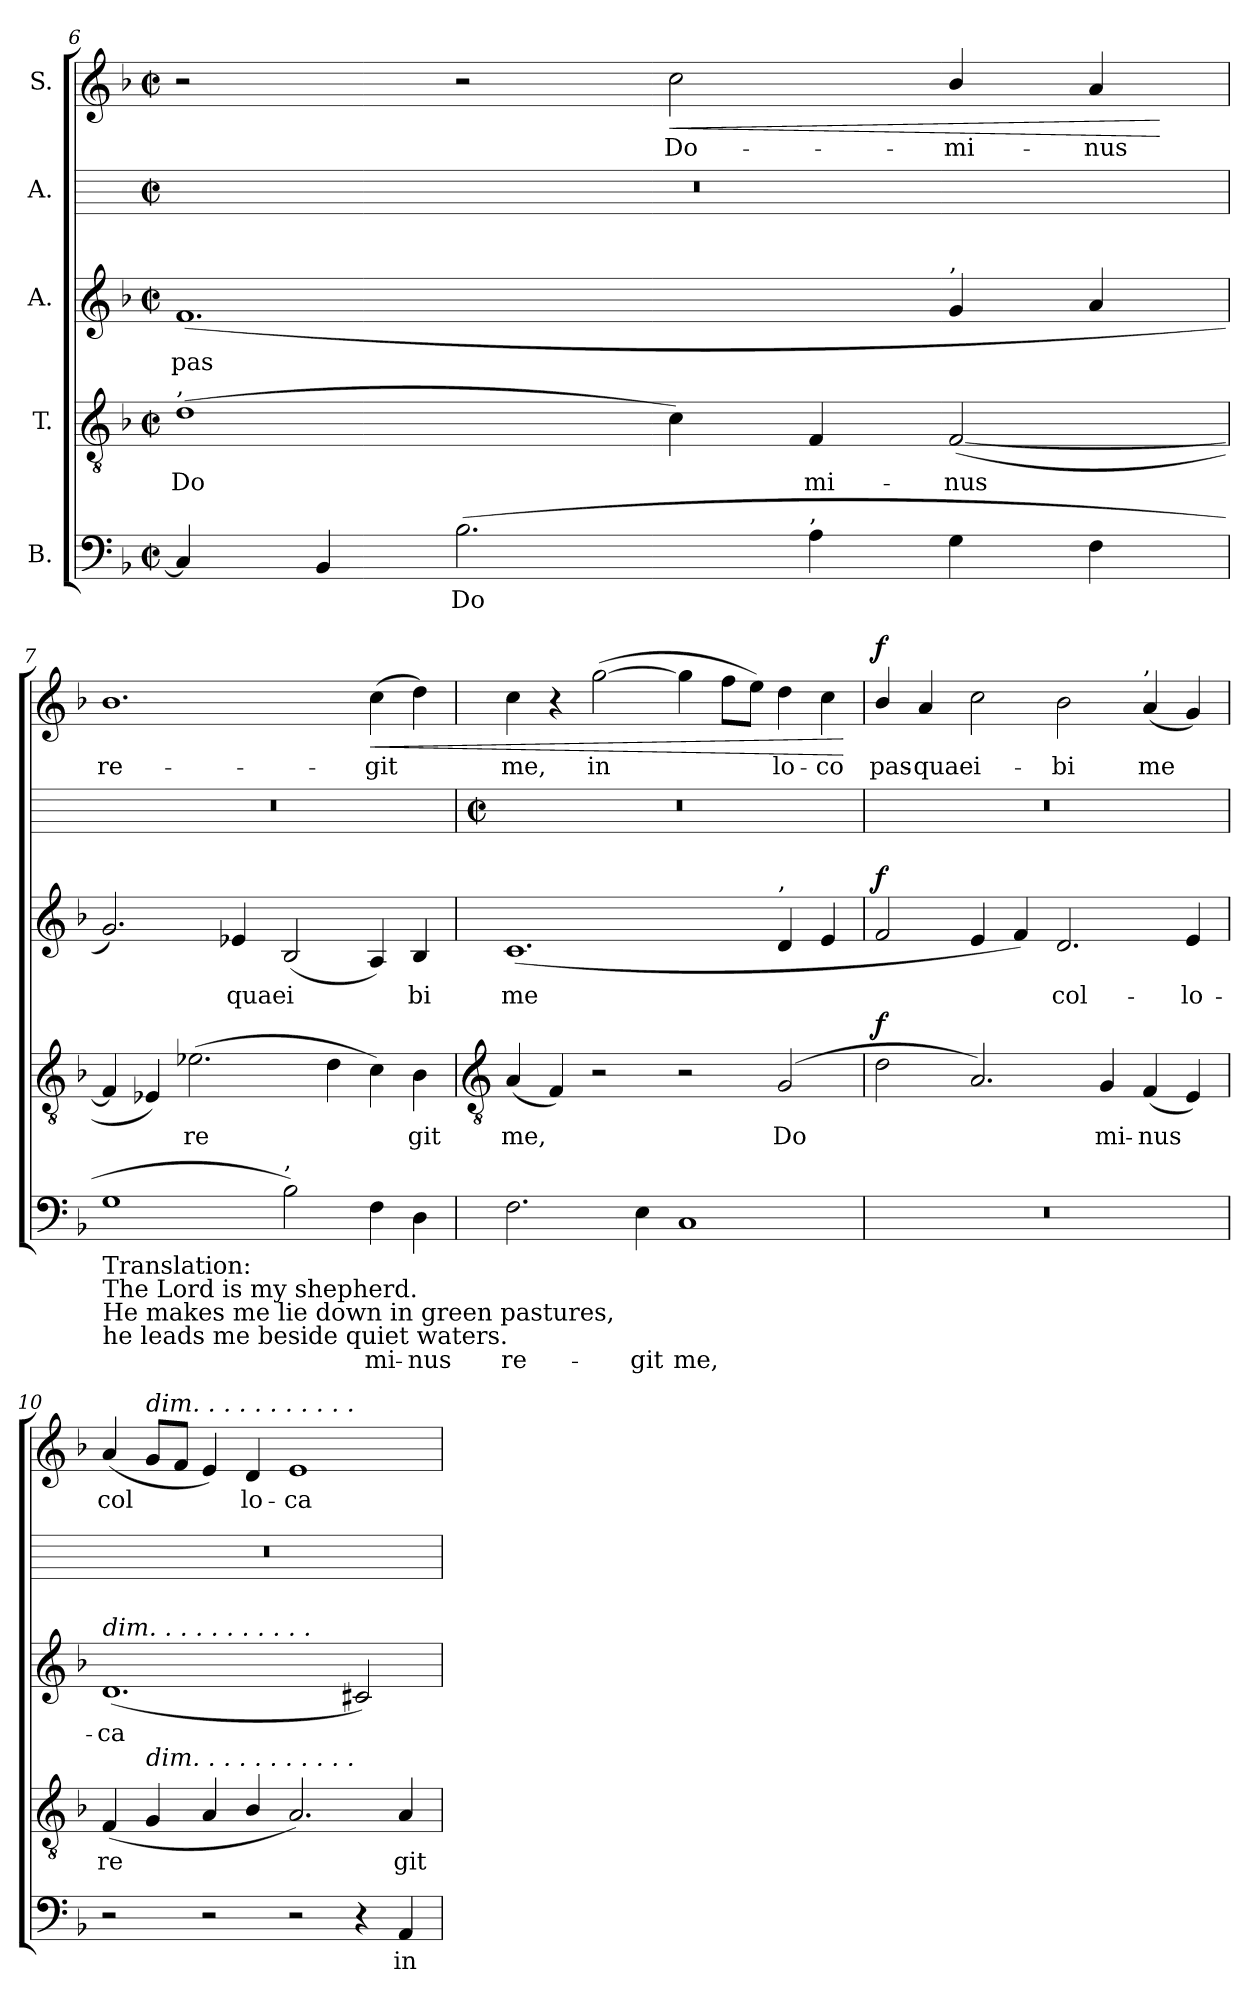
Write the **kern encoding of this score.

**kern	**text	**kern	**text	**dynam	**kern	**text	**dynam	**kern	**kern	**text	**dynam
*part5	*part5	*part4	*part4	*part4	*part3	*part3	*part3	*part2	*part1	*part1	*part1
*staff5	*staff5	*staff4	*staff4	*staff4	*staff3	*staff3	*staff3	*staff2	*staff1	*staff1	*staff1
*I"B.	*	*I"T.	*	*	*I"A.	*	*	*I"A.	*I"S.	*	*
*clefF4	*	*clefGv2	*	*	*clefG2	*	*	*	*clefG2	*	*
*k[b-]	*	*k[b-]	*	*	*k[b-]	*	*	*	*k[b-]	*	*
*F:	*	*F:	*	*	*F:	*	*	*	*F:	*	*
*M4/2	*	*M4/2	*	*	*M4/2	*	*	*M4/2	*M4/2	*	*
*met(c|)	*	*met(c|)	*	*	*met(c|)	*	*	*met(c|)	*met(c|)	*	*
=6	=6	=6	=6	=6	=6	=6	=6	=6	=6	=6	=6
!	!	!LO:TX:a:t=,	!	!	!	!	!	!	!	!	!
!	!	!	!LO:LY:b	!	!	!LO:LY:b	!	!	!	!	!
4C]	.	(>1d	Do	.	(<1.f	pas	.	0r	2r	.	.
4BB-	.	.	.	.	.	.	.	.	.	.	.
!	!LO:LY:b	!	!	!	!	!	!	!	!	!	!
(>2.B-	Do	.	.	.	.	.	.	.	2r	.	.
!	!	!	!	!	!	!	!	!	!	!LO:LY:b	!LO:HP:b
.	.	4c)	.	.	.	.	.	.	2cc	Do-	<
!LO:TX:a:t=,	!	!	!	!	!	!	!	!	!	!	!
!	!	!	!LO:LY:b	!	!	!	!	!	!	!	!
4A	.	4F	mi-	.	.	.	.	.	.	.	.
!	!	!	!	!	!LO:TX:a:t=,	!	!	!	!	!	!
!	!	!	!LO:LY:b	!	!	!	!	!	!	!LO:LY:b	!
4G	.	(<[2F	-nus	.	4g	.	.	.	4b-/	-mi-	.
!	!	!	!	!	!	!	!	!	!	!LO:LY:b	!
4F	.	.	.	.	4a	.	.	.	4a	-nus	.
.	.	.	.	.	.	.	.	.	.	.	[
=7	=7	=7	=7	=7	=7	=7	=7	=7	=7	=7	=7
!LO:TX:b:t=Translation&colon; \nThe Lord is my shepherd.\nHe makes me lie down in green pastures,\nhe leads me beside quiet waters.	!	!	!	!	!	!	!	!	!	!	!
!	!	!	!	!	!	!	!	!	!	!LO:LY:b	!
1G	.	4F]	.	.	2.g)	.	.	0r	1.b-	re-	.
.	.	4E-X)	.	.	.	.	.	.	.	.	.
!	!	!	!LO:LY:b	!	!	!	!	!	!	!	!
.	.	(>2.e-X	re	.	.	.	.	.	.	.	.
!	!	!	!	!	!	!LO:LY:b	!	!	!	!	!
.	.	.	.	.	4e-X	quae	.	.	.	.	.
!LO:TX:a:t=,	!	!	!	!	!	!	!	!	!	!	!
!	!	!	!	!	!	!LO:LY:b	!	!	!	!	!
2B-)	.	.	.	.	(<2B-	i	.	.	.	.	.
.	.	4d	.	.	.	.	.	.	.	.	.
!	!LO:LY:b	!	!	!	!	!	!	!	!	!LO:LY:b	!LO:HP:b
4F	mi-	4c)	.	.	4A)	.	.	.	(>4cc	-git	<
!	!LO:LY:b	!	!LO:LY:b	!	!	!LO:LY:b	!	!	!	!	!
4D	-nus	4B-	git	.	4B-	bi	.	.	4dd)	.	.
!!LO:LB:g=z
=8	=8	=8	=8	=8	=8	=8	=8	=8	=8	=8	=8
*	*	*clefGv2	*	*	*	*	*	*	*	*	*
*	*	*	*	*	*	*	*	*M4/2	*	*	*
*	*	*	*	*	*	*	*	*met(c|)	*	*	*
!	!LO:LY:b	!	!LO:LY:b	!	!	!LO:LY:b	!	!	!	!LO:LY:b	!
2.F	re-	(<4A	me,	.	(<1.c	me	.	0r	4cc	me,	.
.	.	4F)	.	.	.	.	.	.	4r	.	.
!	!	!	!	!	!	!	!	!	!	!LO:LY:b	!
.	.	2r	.	.	.	.	.	.	(>[2gg	in	.
!	!LO:LY:b	!	!	!	!	!	!	!	!	!	!
4E	-git	.	.	.	.	.	.	.	.	.	.
!	!LO:LY:b	!	!	!	!	!	!	!	!	!	!
1C	me,	2r	.	.	.	.	.	.	4gg]	.	.
.	.	.	.	.	.	.	.	.	8ffL	.	.
.	.	.	.	.	.	.	.	.	8eeJ)	.	.
!	!	!	!	!	!LO:TX:a:t=,	!	!	!	!	!	!
!	!	!	!LO:LY:b	!	!	!	!	!	!	!LO:LY:b	!
.	.	(<2G	Do	.	4d	.	.	.	4dd	lo-	.
!	!	!	!	!	!	!	!	!	!	!LO:LY:b	!
.	.	.	.	.	4e	.	.	.	4cc	-co	.
.	.	.	.	.	.	.	.	.	.	.	[
=9	=9	=9	=9	=9	=9	=9	=9	=9	=9	=9	=9
!	!	!	!	!LO:DY:a	!	!	!LO:DY:a	!	!	!LO:LY:b	!LO:DY:a
0r	.	2d	.	f	2f	.	f	0r	4b-/	pas-	f
!	!	!	!	!	!	!	!	!	!	!LO:LY:b	!
.	.	.	.	.	.	.	.	.	4a	-quae	.
!	!	!	!	!	!	!	!	!	!	!LO:LY:b	!
.	.	2.A)	.	.	4e	.	.	.	2cc	i-	.
.	.	.	.	.	4f)	.	.	.	.	.	.
!	!	!	!	!	!	!LO:LY:b	!	!	!	!LO:LY:b	!
.	.	.	.	.	2.d	col-	.	.	2b-	-bi	.
!	!	!	!LO:LY:b	!	!	!	!	!	!	!	!
.	.	4G	mi-	.	.	.	.	.	.	.	.
!	!	!	!	!	!	!	!	!	!LO:TX:a:t=,	!	!
!	!	!	!LO:LY:b	!	!	!	!	!	!	!LO:LY:b	!
.	.	(<4F	-nus	.	.	.	.	.	(<4a	me	.
!	!	!	!	!	!	!LO:LY:b	!	!	!	!	!
.	.	4E)	.	.	4e	-lo-	.	.	4g)	.	.
=10	=10	=10	=10	=10	=10	=10	=10	=10	=10	=10	=10
!	!	!	!	!	!LO:TX:a:i:t=dim.   .   .   .   .   .   .   .   .   .   .	!	!	!	!	!	!
!	!	!	!LO:LY:b	!	!	!LO:LY:b	!	!	!	!LO:LY:b	!
2r	.	(<4F	re	.	(<1.d	-ca	.	0r	(<4a	col	.
!	!	!	!	!	!	!	!	!	!LO:TX:a:i:t=dim.   .   .   .   .   .   .   .   .   .   .	!	!
!	!	!LO:TX:a:i:t=dim.   .   .   .   .   .   .   .   .   .   .	!	!	!	!	!	!	!	!	!
.	.	4G	.	.	.	.	.	.	8gL	.	.
.	.	.	.	.	.	.	.	.	8fJ	.	.
2r	.	4A/	.	.	.	.	.	.	4e)	.	.
!	!	!	!	!	!	!	!	!	!	!LO:LY:b	!
.	.	4B-/	.	.	.	.	.	.	4d	lo-	.
!	!	!	!	!	!	!	!	!	!	!LO:LY:b	!
2r	.	2.A)	.	.	.	.	.	.	1e	-ca-	.
4r	.	.	.	.	2c#X)	.	.	.	.	.	.
!	!LO:LY:b	!	!LO:LY:b	!	!	!	!	!	!	!	!
4AA	in	4A	git	.	.	.	.	.	.	.	.
=	=	=	=	=	=	=	=	=	=	=	=
*-	*-	*-	*-	*-	*-	*-	*-	*-	*-	*-	*-
